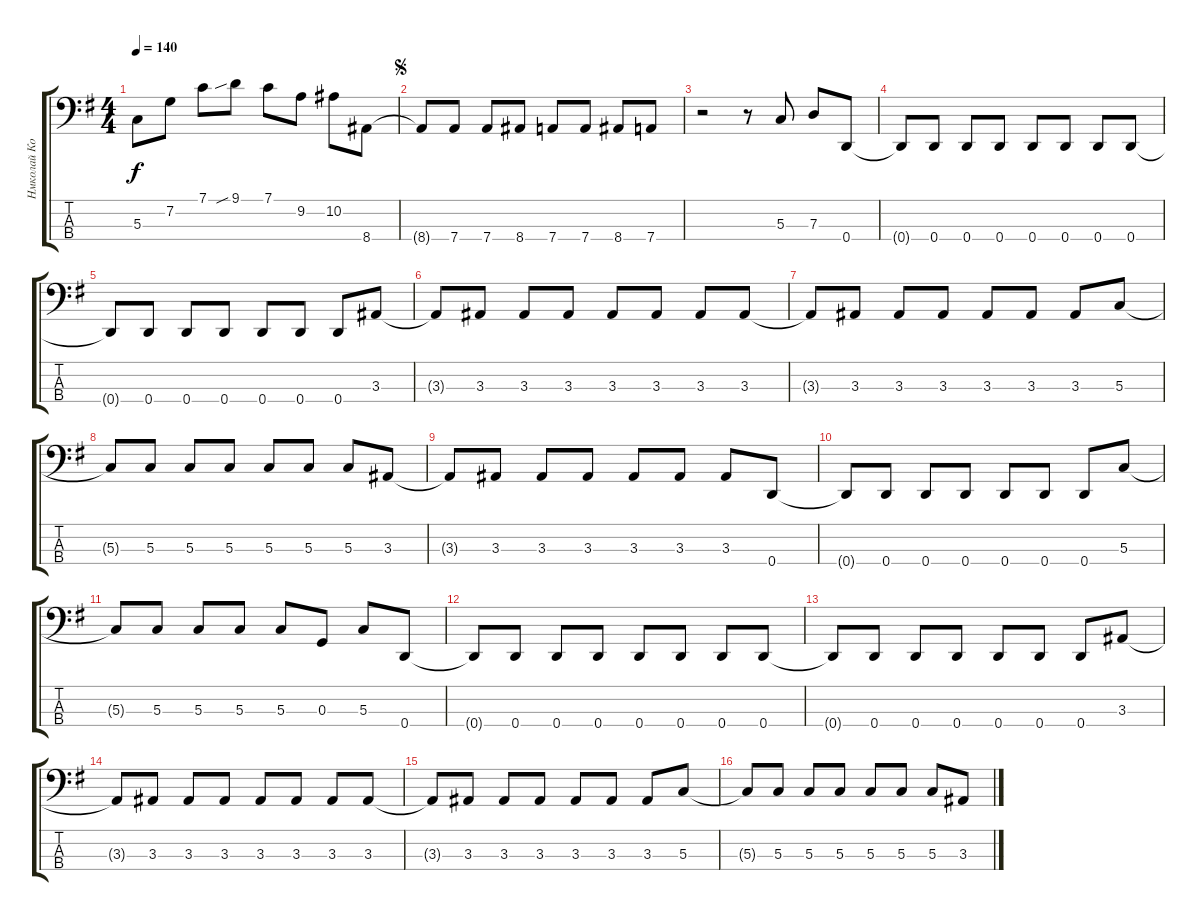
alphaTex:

\track ("Нмколай Коршунов" "Нмколай Ко") {instrument electricbassfinger}
\staff {score tabs}
\tuning (F2 C2 G1 D1) {hide}
\ts (4 4)
\tempo 140
\clef f4
\ks g
5.3{t}.8{dy f} 7.2.8 7.1.8 9.1{sib}.8 7.1.8 9.2.8 10.2.8 8.4.8 |
\jump segno
8.4{t}.8 7.4.8 7.4.8 8.4.8 7.4.8 7.4.8 8.4.8 7.4.8 |
r.2 r.8 5.3.8 7.3.8 0.4.8 |
0.4{t}.8 0.4.8 0.4.8 0.4.8 0.4.8 0.4.8 0.4.8 0.4.8 |
0.4{t}.8 0.4.8 0.4.8 0.4.8 0.4.8 0.4.8 0.4.8 3.3.8 |
3.3{t}.8 3.3.8 3.3.8 3.3.8 3.3.8 3.3.8 3.3.8 3.3.8 |
3.3{t}.8 3.3.8 3.3.8 3.3.8 3.3.8 3.3.8 3.3.8 5.3.8 |
5.3{t}.8 5.3.8 5.3.8 5.3.8 5.3.8 5.3.8 5.3.8 3.3.8 |
3.3{t}.8 3.3.8 3.3.8 3.3.8 3.3.8 3.3.8 3.3.8 0.4.8 |
0.4{t}.8 0.4.8 0.4.8 0.4.8 0.4.8 0.4.8 0.4.8 5.3.8 |
5.3{t}.8 5.3.8 5.3.8 5.3.8 5.3.8 0.3.8 5.3.8 0.4.8 |
0.4{t}.8 0.4.8 0.4.8 0.4.8 0.4.8 0.4.8 0.4.8 0.4.8 |
0.4{t}.8 0.4.8 0.4.8 0.4.8 0.4.8 0.4.8 0.4.8 3.3.8 |
3.3{t}.8 3.3.8 3.3.8 3.3.8 3.3.8 3.3.8 3.3.8 3.3.8 |
3.3{t}.8 3.3.8 3.3.8 3.3.8 3.3.8 3.3.8 3.3.8 5.3.8 |
5.3{t}.8 5.3.8 5.3.8 5.3.8 5.3.8 5.3.8 5.3.8 3.3.8
